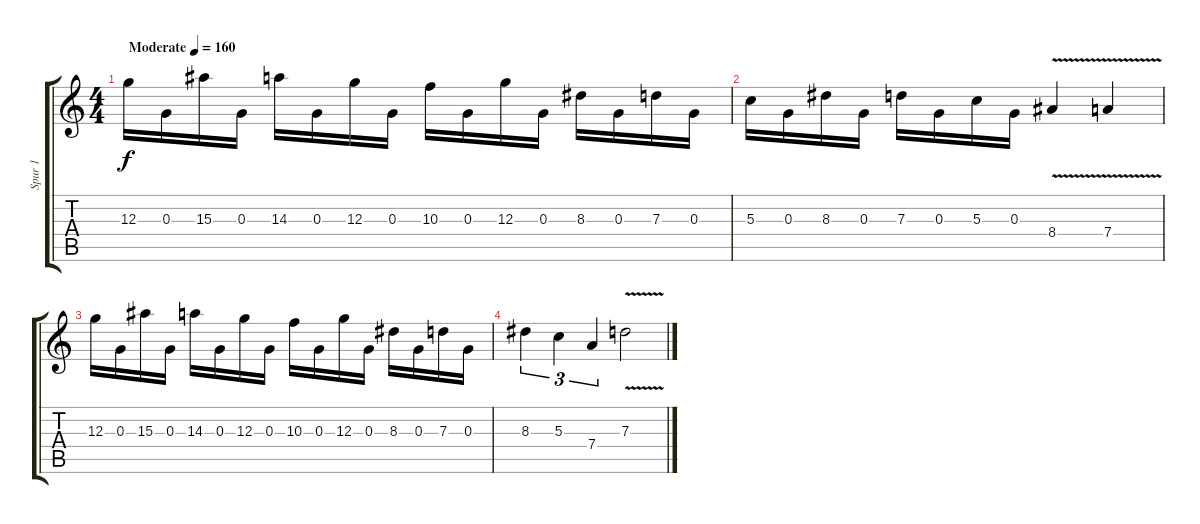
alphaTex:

\track ("Spur 1" "Spur 1") {instrument overdrivenguitar}
\staff {score tabs}
\tuning (E4 B3 G3 D3 A2 E2) {hide}
\ts (4 4)
\tempo (160 "Moderate")
\clef g2
\ks c
12.3.16{dy f instrument overdrivenguitar} 0.3.16 15.3.16 0.3.16 14.3.16 0.3.16 12.3.16 0.3.16 10.3.16 0.3.16 12.3.16 0.3.16 8.3.16 0.3.16 7.3.16 0.3.16 |
5.3.16 0.3.16 8.3.16 0.3.16 7.3.16 0.3.16 5.3.16 0.3.16 8.4{v}.4 7.4{v}.4 |
12.3.16 0.3.16 15.3.16 0.3.16 14.3.16 0.3.16 12.3.16 0.3.16 10.3.16 0.3.16 12.3.16 0.3.16 8.3.16 0.3.16 7.3.16 0.3.16 |
8.3.4{tu (3 2)} 5.3.4{tu (3 2)} 7.4.4{tu (3 2)} 7.3{v}.2
